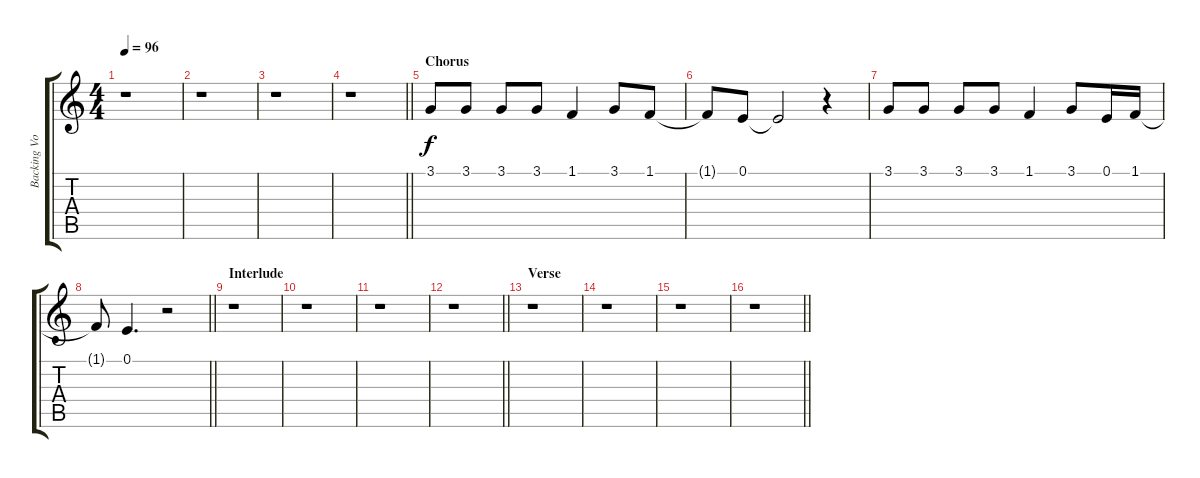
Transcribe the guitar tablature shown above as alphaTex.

\track ("Backing Vox" "Backing Vo") {instrument tenorsax}
\staff {score tabs}
\tuning (E4 B3 G3 D3 A2 E2) {hide}
\ts (4 4)
\tempo 96
\clef g2
\ks c
r.1{dy f} |
r.1 |
r.1 |
\barLineRight lightlight
r.1 |
\section ("" "Chorus")
3.1.8 3.1.8 3.1.8 3.1.8 1.1.4 3.1.8 1.1.8 |
1.1{t}.8 0.1.8 0.1{t}.2 r.4 |
3.1.8 3.1.8 3.1.8 3.1.8 1.1.4 3.1.8 0.1.16 1.1.16 |
\barLineRight lightlight
1.1{t}.8 0.1.4{d} r.2 |
\section ("" "Interlude")
r.1 |
r.1 |
r.1 |
\barLineRight lightlight
r.1 |
\section ("" "Verse")
r.1 |
r.1 |
r.1 |
\barLineRight lightlight
r.1
